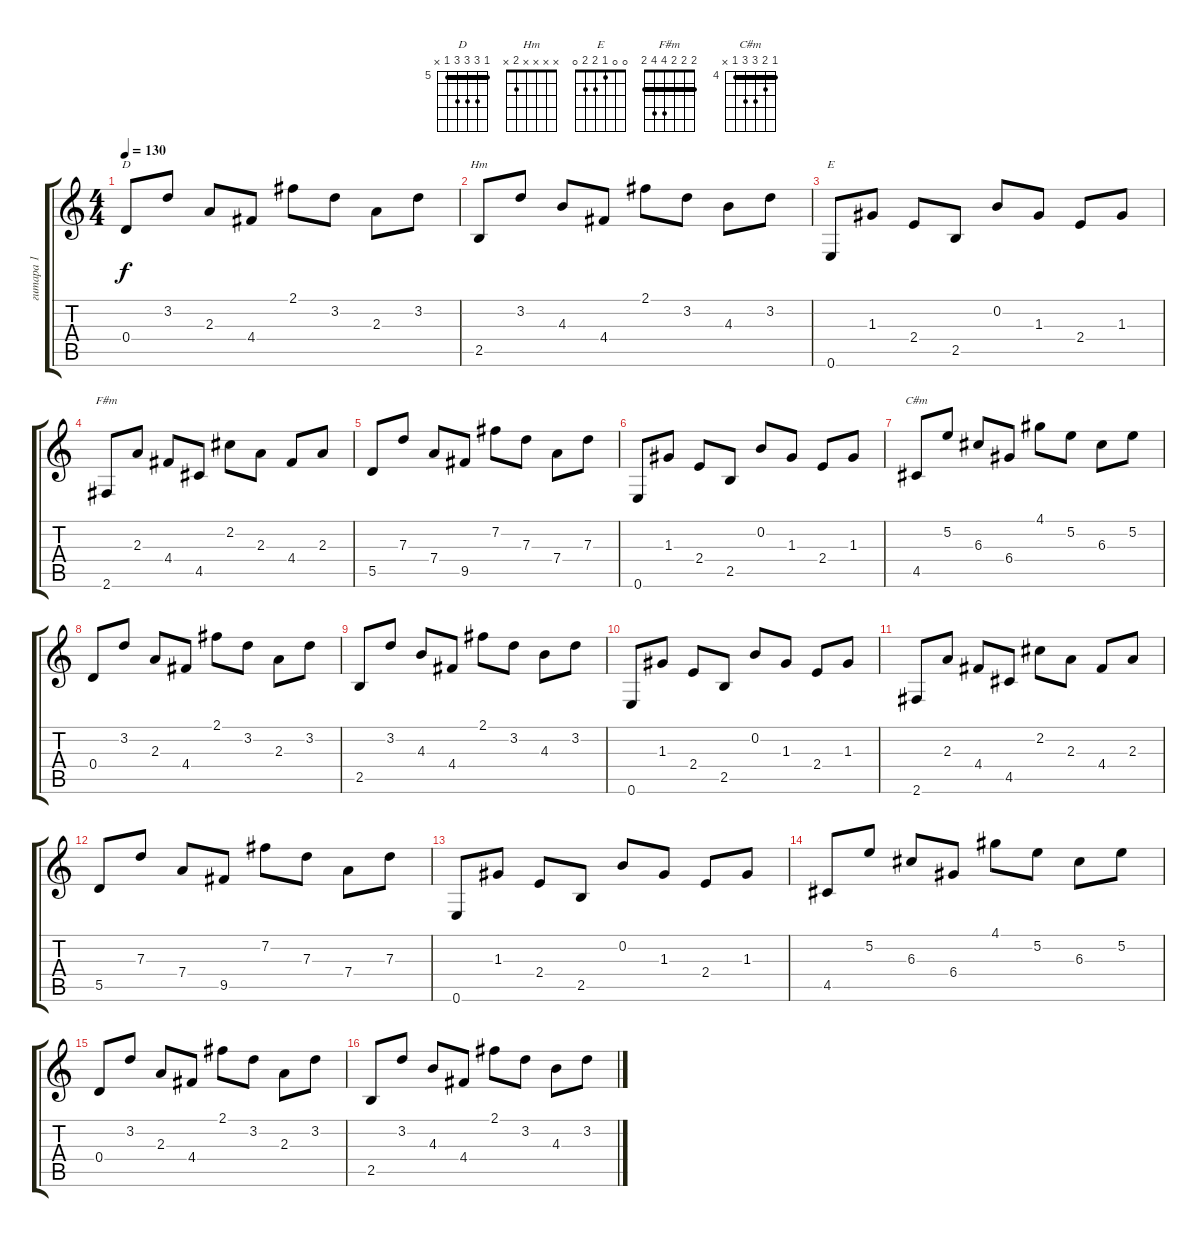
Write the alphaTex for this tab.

\track ("гитара 1" "гитара 1") {instrument acousticguitarsteel}
\staff {score tabs}
\tuning (E4 B3 G3 D3 A2 E2) {hide}
\chord ("D" 5 7 7 7 5 x) {firstfret 5 barre 5}
\chord ("Hm" x x x x 2 x)
\chord ("E" 0 0 1 2 2 0)
\chord ("F#m" 2 2 2 4 4 2) {barre 2}
\chord ("C#m" 4 5 6 6 4 x) {firstfret 4 barre 4}
\ts (4 4)
\tempo 130
\clef g2
\ks c
0.4.8{ch "D" dy f} 3.2.8 2.3.8 4.4.8 2.1.8 3.2.8 2.3.8 3.2.8 |
2.5.8{ch "Hm"} 3.2.8 4.3.8 4.4.8 2.1.8 3.2.8 4.3.8 3.2.8 |
0.6.8{ch "E"} 1.3.8 2.4.8 2.5.8 0.2.8 1.3.8 2.4.8 1.3.8 |
2.6.8{ch "F#m" volume 16 instrument acousticguitarsteel} 2.3.8 4.4.8 4.5.8 2.2.8 2.3.8 4.4.8 2.3.8 |
5.5.8 7.3.8 7.4.8 9.5.8 7.2.8 7.3.8 7.4.8 7.3.8 |
0.6.8 1.3.8 2.4.8 2.5.8 0.2.8 1.3.8 2.4.8 1.3.8 |
4.5.8{ch "C#m"} 5.2.8 6.3.8 6.4.8 4.1.8 5.2.8 6.3.8 5.2.8 |
0.4.8 3.2.8 2.3.8 4.4.8 2.1.8 3.2.8 2.3.8 3.2.8 |
2.5.8 3.2.8 4.3.8 4.4.8 2.1.8 3.2.8 4.3.8 3.2.8 |
0.6.8 1.3.8 2.4.8 2.5.8 0.2.8 1.3.8 2.4.8 1.3.8 |
2.6.8 2.3.8 4.4.8 4.5.8 2.2.8 2.3.8 4.4.8 2.3.8 |
5.5.8 7.3.8 7.4.8 9.5.8 7.2.8 7.3.8 7.4.8 7.3.8 |
0.6.8 1.3.8 2.4.8 2.5.8 0.2.8 1.3.8 2.4.8 1.3.8 |
4.5.8 5.2.8 6.3.8 6.4.8 4.1.8 5.2.8 6.3.8 5.2.8 |
0.4.8 3.2.8 2.3.8 4.4.8 2.1.8 3.2.8 2.3.8 3.2.8 |
2.5.8 3.2.8 4.3.8 4.4.8 2.1.8 3.2.8 4.3.8 3.2.8
